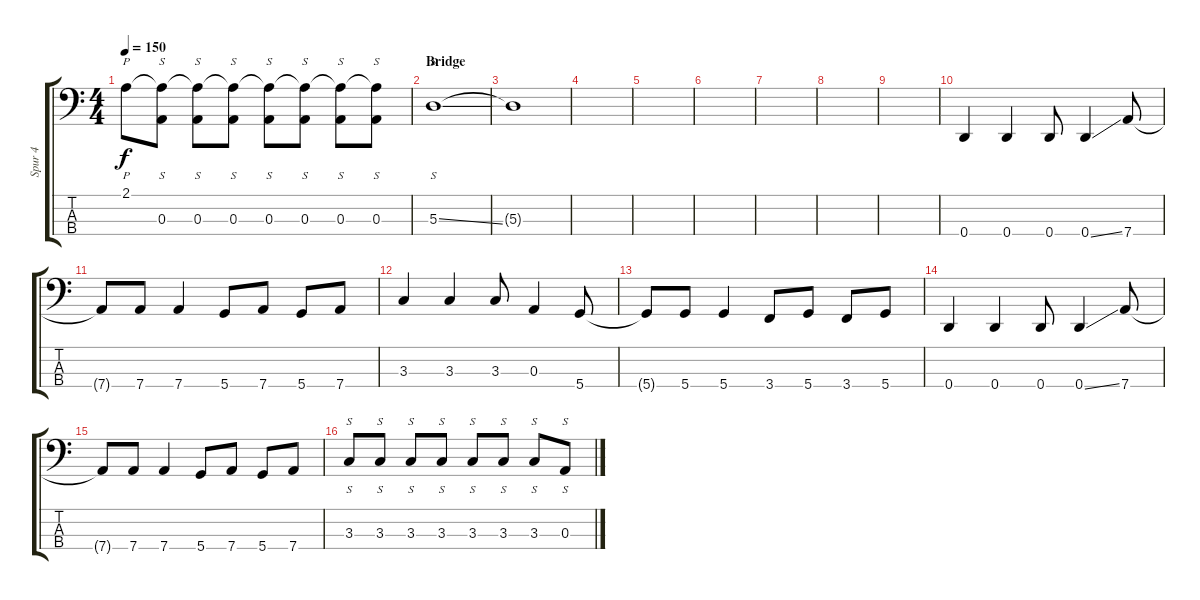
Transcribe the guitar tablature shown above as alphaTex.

\track ("Spur 4" "Spur 4") {instrument electricbassfinger}
\staff {score tabs}
\tuning (G2 D2 A1 D1) {hide}
\ts (4 4)
\tempo 150
\clef f4
\ks c
2.1.8{p dy f} (2.1{t} 0.3).8{s} (2.1{t} 0.3).8{s} (2.1{t} 0.3).8{s} (2.1{t} 0.3).8{s} (2.1{t} 0.3).8{s} (2.1{t} 0.3).8{s} (2.1{t} 0.3).8{s} |
\section ("" "Bridge")
5.3{ss}.1{s} |
5.3{t}.1 |
|
|
|
|
|
|
0.4.4{instrument electricbassfinger} 0.4.4 0.4.8 0.4{ss}.4 7.4.8 |
7.4{t}.8 7.4.8 7.4.4 5.4.8 7.4.8 5.4.8 7.4.8 |
3.3.4 3.3.4 3.3.8 0.3.4 5.4.8 |
5.4{t}.8 5.4.8 5.4.4 3.4.8 5.4.8 3.4.8 5.4.8 |
0.4.4 0.4.4 0.4.8 0.4{ss}.4 7.4.8 |
7.4{t}.8 7.4.8 7.4.4 5.4.8 7.4.8 5.4.8 7.4.8 |
3.3.8{s instrument slapbass2} 3.3.8{s} 3.3.8{s} 3.3.8{s} 3.3.8{s} 3.3.8{s} 3.3.8{s} 0.3.8{s}
